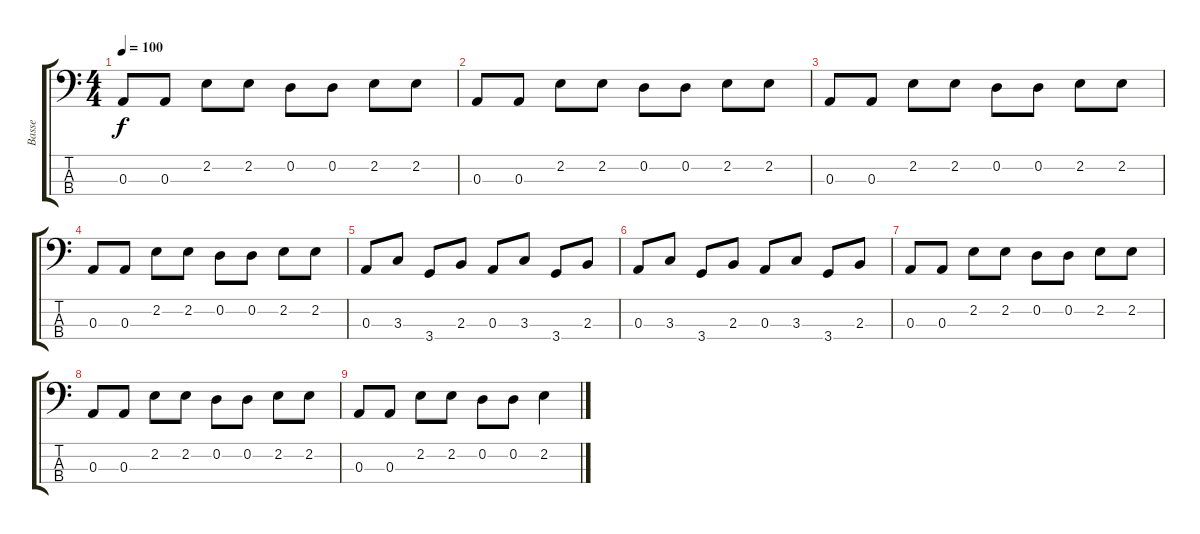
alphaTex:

\track ("Basse" "Basse") {instrument electricbassfinger}
\staff {score tabs}
\tuning (G2 D2 A1 E1) {hide}
\ts (4 4)
\tempo 100
\clef f4
\ks c
0.3.8{dy f} 0.3.8 2.2.8 2.2.8 0.2.8 0.2.8 2.2.8 2.2.8 |
0.3.8 0.3.8 2.2.8 2.2.8 0.2.8 0.2.8 2.2.8 2.2.8 |
0.3.8 0.3.8 2.2.8 2.2.8 0.2.8 0.2.8 2.2.8 2.2.8 |
0.3.8 0.3.8 2.2.8 2.2.8 0.2.8 0.2.8 2.2.8 2.2.8 |
0.3.8 3.3.8 3.4.8 2.3.8 0.3.8 3.3.8 3.4.8 2.3.8 |
0.3.8 3.3.8 3.4.8 2.3.8 0.3.8 3.3.8 3.4.8 2.3.8 |
0.3.8 0.3.8 2.2.8 2.2.8 0.2.8 0.2.8 2.2.8 2.2.8 |
0.3.8 0.3.8 2.2.8 2.2.8 0.2.8 0.2.8 2.2.8 2.2.8 |
0.3.8 0.3.8 2.2.8 2.2.8 0.2.8 0.2.8 2.2.4
